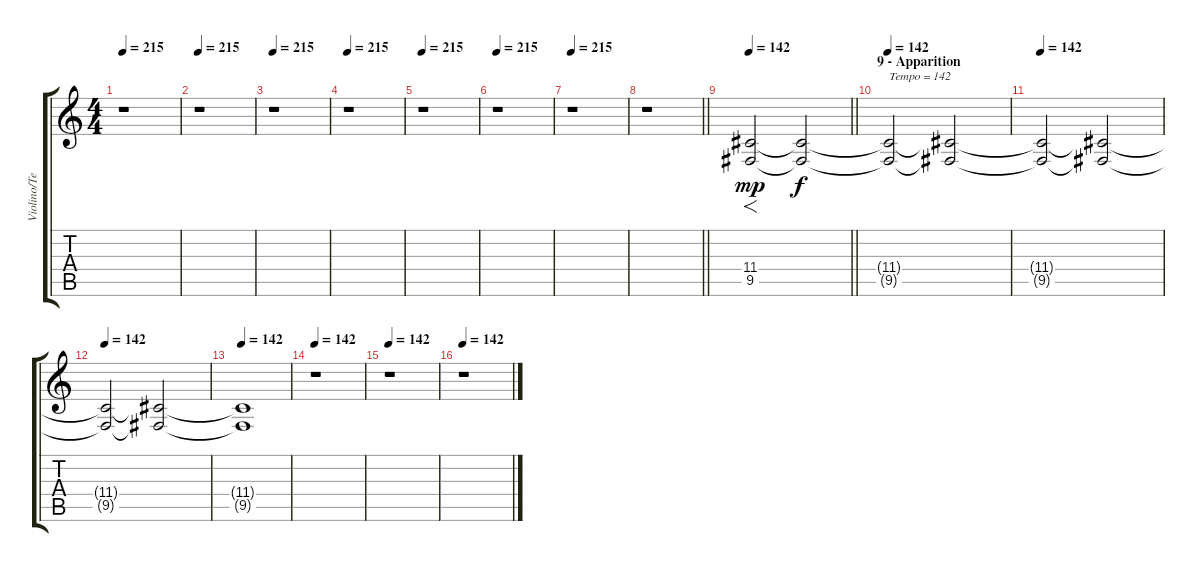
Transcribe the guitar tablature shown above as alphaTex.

\track ("Violino/Tempo" "Violino/Te") {instrument viola}
\staff {score tabs}
\tuning (E4 B3 G3 D3 A2 E2) {hide}
\ts (4 4)
\tempo 215
\clef g2
\ks c
r.1{dy mp} |
\tempo 215
r.1 |
\tempo 215
r.1 |
\tempo 215
r.1 |
\tempo 215
r.1 |
\tempo 215
r.1 |
\tempo 215
r.1 |
\barLineRight lightlight
r.1 |
\tempo 142
\barLineRight lightlight
(11.4 9.5).2{f} (11.4{t} 9.5{t}).2{dy f} |
\section ("" "9 - Apparition")
\tempo 142
(11.4{t} 9.5{t}).2{txt "Tempo = 142"} (11.4{t} 9.5{t}).2 |
\tempo 142
(11.4{t} 9.5{t}).2 (11.4{t} 9.5{t}).2 |
\tempo 142
(11.4{t} 9.5{t}).2 (11.4{t} 9.5{t}).2{volume 0} |
\tempo 142
(11.4{t} 9.5{t}).1 |
\tempo 142
r.1 |
\tempo 142
r.1 |
\tempo 142
r.1
